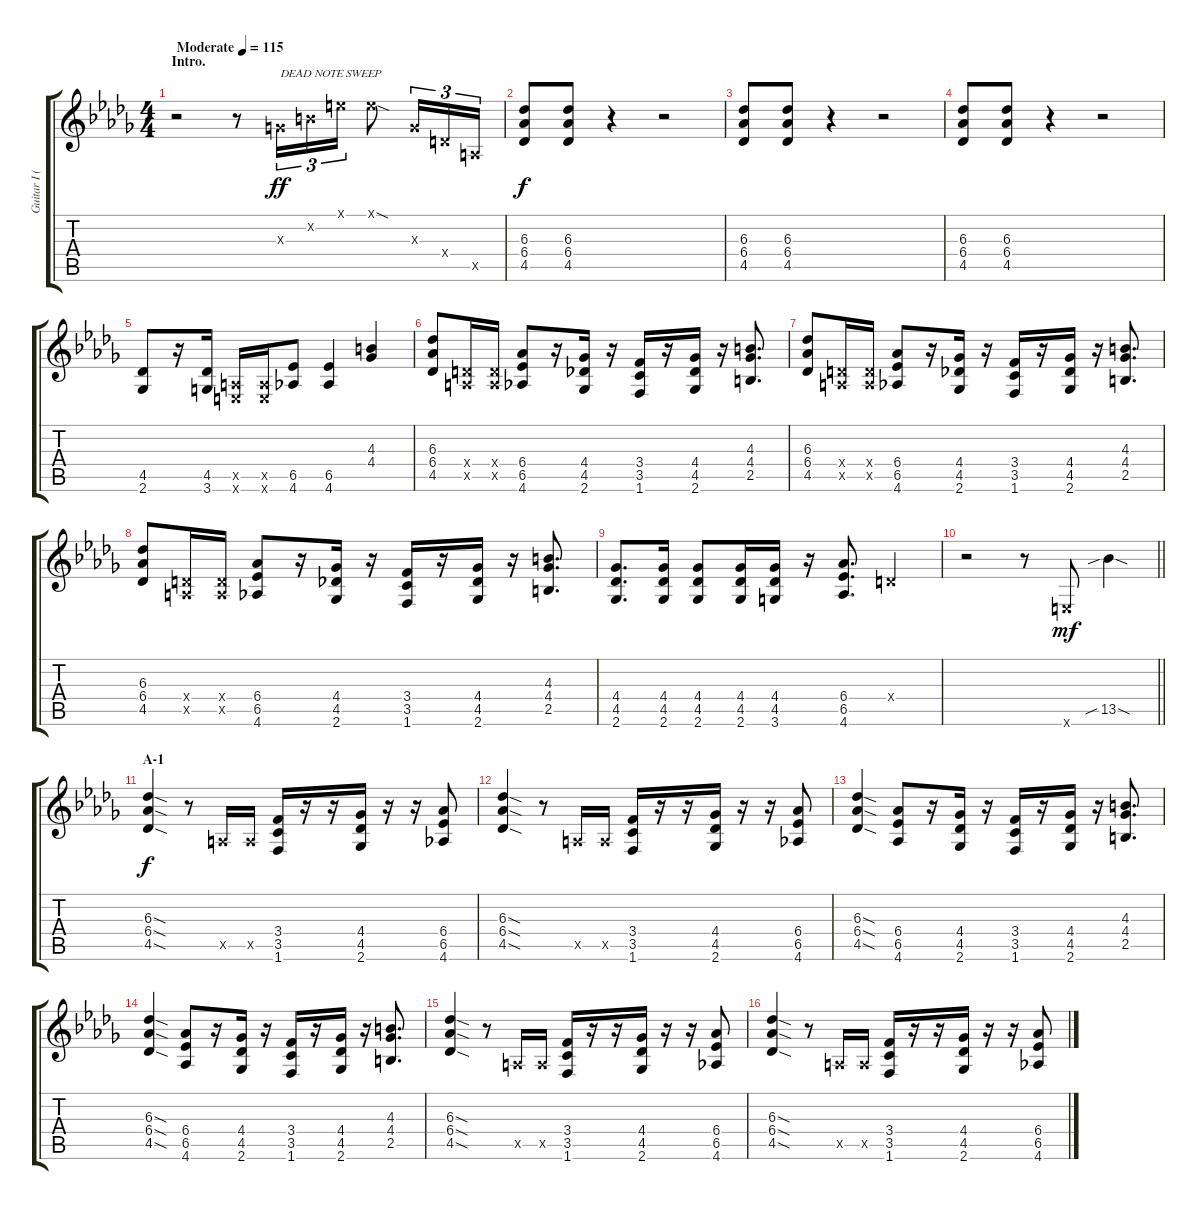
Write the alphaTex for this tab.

\track ("Guitar I (Hirasawa Yui)" "Guitar I (") {instrument overdrivenguitar}
\staff {score tabs}
\tuning (E4 B3 G3 D3 A2 E2) {hide}
\ts (4 4)
\section ("" "Intro.")
\tempo (115 "Moderate")
\clef g2
\ks db
r.2{dy ff instrument overdrivenguitar} r.8 0.3{x}.16{tu (3 2) txt "DEAD NOTE SWEEP"} 0.2{x}.16{tu (3 2)} 0.1{x}.16{tu (3 2)} 0.1{sod x}.8 0.3{x}.16{tu (3 2)} 0.4{x}.16{tu (3 2)} 0.5{x}.16{tu (3 2)} |
(6.3 6.4 4.5).8{dy f} (6.3 6.4 4.5).8 r.4 r.2 |
(6.3 6.4 4.5).8 (6.3 6.4 4.5).8 r.4 r.2 |
(6.3 6.4 4.5).8 (6.3 6.4 4.5).8 r.4 r.2 |
(4.5 2.6).8 r.16 (4.5 3.6).16 (0.5{x} 0.6{x}).16 (0.5{x} 0.6{x}).16 (6.5 4.6).8 (6.5 4.6).4 (4.3 4.4).4 |
(6.3 6.4 4.5).8 (0.4{x} 0.5{x}).16 (0.4{x} 0.5{x}).16 (6.4 6.5 4.6).8 r.16 (4.4 4.5 2.6).16 r.16 (3.4 3.5 1.6).16 r.16 (4.4 4.5 2.6).16 r.16 (4.3 4.4 2.5).8{d} |
(6.3 6.4 4.5).8 (0.4{x} 0.5{x}).16 (0.4{x} 0.5{x}).16 (6.4 6.5 4.6).8 r.16 (4.4 4.5 2.6).16 r.16 (3.4 3.5 1.6).16 r.16 (4.4 4.5 2.6).16 r.16 (4.3 4.4 2.5).8{d} |
(6.3 6.4 4.5).8 (0.4{x} 0.5{x}).16 (0.4{x} 0.5{x}).16 (6.4 6.5 4.6).8 r.16 (4.4 4.5 2.6).16 r.16 (3.4 3.5 1.6).16 r.16 (4.4 4.5 2.6).16 r.16 (4.3 4.4 2.5).8{d} |
(4.4 4.5 2.6).8{d} (4.4 4.5 2.6).16 (4.4 4.5 2.6).8 (4.4 4.5 2.6).16 (4.4 4.5 3.6).16 r.16 (6.4 6.5 4.6).8{d} 0.4{x}.4 |
\barLineRight lightlight
r.2 r.8 0.6{x}.8{dy mf} 13.5{sib sod}.4 |
\section ("" "A-1")
(6.3{sod} 6.4{sod} 4.5{sod}).4{dy f} r.8 0.5{x}.16 0.5{x}.16 (3.4 3.5 1.6).16 r.16 r.16 (4.4 4.5 2.6).16 r.16 r.16 (6.4 6.5 4.6).8 |
(6.3{sod} 6.4{sod} 4.5{sod}).4 r.8 0.5{x}.16 0.5{x}.16 (3.4 3.5 1.6).16 r.16 r.16 (4.4 4.5 2.6).16 r.16 r.16 (6.4 6.5 4.6).8 |
(6.3{sod} 6.4{sod} 4.5{sod}).4 (6.4 6.5 4.6).8 r.16 (4.4 4.5 2.6).16 r.16 (3.4 3.5 1.6).16 r.16 (4.4 4.5 2.6).16 r.16 (4.3 4.4 2.5).8{d} |
(6.3{sod} 6.4{sod} 4.5{sod}).4 (6.4 6.5 4.6).8 r.16 (4.4 4.5 2.6).16 r.16 (3.4 3.5 1.6).16 r.16 (4.4 4.5 2.6).16 r.16 (4.3 4.4 2.5).8{d} |
(6.3{sod} 6.4{sod} 4.5{sod}).4 r.8 0.5{x}.16 0.5{x}.16 (3.4 3.5 1.6).16 r.16 r.16 (4.4 4.5 2.6).16 r.16 r.16 (6.4 6.5 4.6).8 |
(6.3{sod} 6.4{sod} 4.5{sod}).4 r.8 0.5{x}.16 0.5{x}.16 (3.4 3.5 1.6).16 r.16 r.16 (4.4 4.5 2.6).16 r.16 r.16 (6.4 6.5 4.6).8
